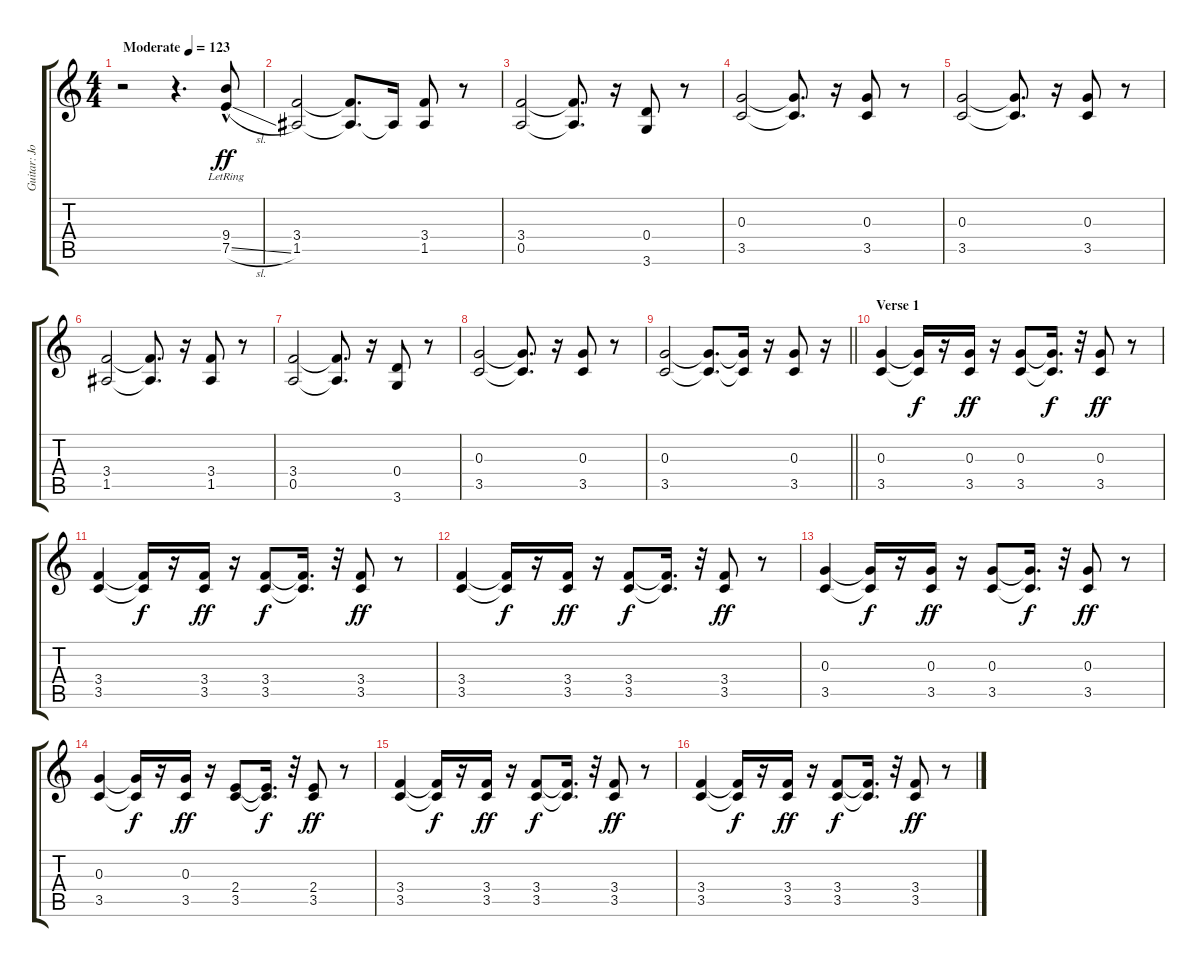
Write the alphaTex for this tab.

\track ("Guitar: Joey Hunting" "Guitar: Jo") {instrument overdrivenguitar}
\staff {score tabs}
\tuning (E4 B3 G3 D3 A2 E2) {hide}
\ts (4 4)
\tempo (123 "Moderate")
\clef g2
\ks c
r.2{dy ff instrument overdrivenguitar} r.4{d} (9.4{hac} 7.5{sl hac lr}).8 |
(3.4 1.5).2 (3.4{t} 1.5{t}).8{d} 1.5{t}.16 (3.4 1.5).8 r.8 |
(3.4 0.5).2 (3.4{t} 0.5{t}).8{d} r.16 (0.4 3.6).8 r.8 |
(0.3 3.5).2 (0.3{t} 3.5{t}).8{d} r.16 (0.3 3.5).8 r.8 |
(0.3 3.5).2 (0.3{t} 3.5{t}).8{d} r.16 (0.3 3.5).8 r.8 |
(3.4 1.5).2 (3.4{t} 1.5{t}).8{d} r.16 (3.4 1.5).8 r.8 |
(3.4 0.5).2 (3.4{t} 0.5{t}).8{d} r.16 (0.4 3.6).8 r.8 |
(0.3 3.5).2 (0.3{t} 3.5{t}).8{d} r.16 (0.3 3.5).8 r.8 |
\barLineRight lightlight
(0.3 3.5).2 (0.3{t} 3.5{t}).8{d} (0.3{t} 3.5{t}).16 r.16 (0.3 3.5).8 r.16 |
\section ("" "Verse 1")
(0.3 3.5).4 (0.3{t} 3.5{t}).16{dy f} r.16 (0.3 3.5).16{dy ff} r.16 (0.3 3.5).8 (0.3{t} 3.5{t}).16{d dy f} r.32 (0.3 3.5).8{dy ff} r.8 |
(3.4 3.5).4 (3.4{t} 3.5{t}).16{dy f} r.16 (3.4 3.5).16{dy ff} r.16 (3.4 3.5).8{dy f} (3.4{t} 3.5{t}).16{d} r.32 (3.4 3.5).8{dy ff} r.8 |
(3.4 3.5).4 (3.4{t} 3.5{t}).16{dy f} r.16 (3.4 3.5).16{dy ff} r.16 (3.4 3.5).8{dy f} (3.4{t} 3.5{t}).16{d} r.32 (3.4 3.5).8{dy ff} r.8 |
(0.3 3.5).4 (0.3{t} 3.5{t}).16{dy f} r.16 (0.3 3.5).16{dy ff} r.16 (0.3 3.5).8 (0.3{t} 3.5{t}).16{d dy f} r.32 (0.3 3.5).8{dy ff} r.8 |
(0.3 3.5).4 (0.3{t} 3.5{t}).16{dy f} r.16 (0.3 3.5).16{dy ff} r.16 (2.4 3.5).8 (2.4{t} 3.5{t}).16{d dy f} r.32 (2.4 3.5).8{dy ff} r.8 |
(3.4 3.5).4 (3.4{t} 3.5{t}).16{dy f} r.16 (3.4 3.5).16{dy ff} r.16 (3.4 3.5).8{dy f} (3.4{t} 3.5{t}).16{d} r.32 (3.4 3.5).8{dy ff} r.8 |
(3.4 3.5).4 (3.4{t} 3.5{t}).16{dy f} r.16 (3.4 3.5).16{dy ff} r.16 (3.4 3.5).8{dy f} (3.4{t} 3.5{t}).16{d} r.32 (3.4 3.5).8{dy ff} r.8
